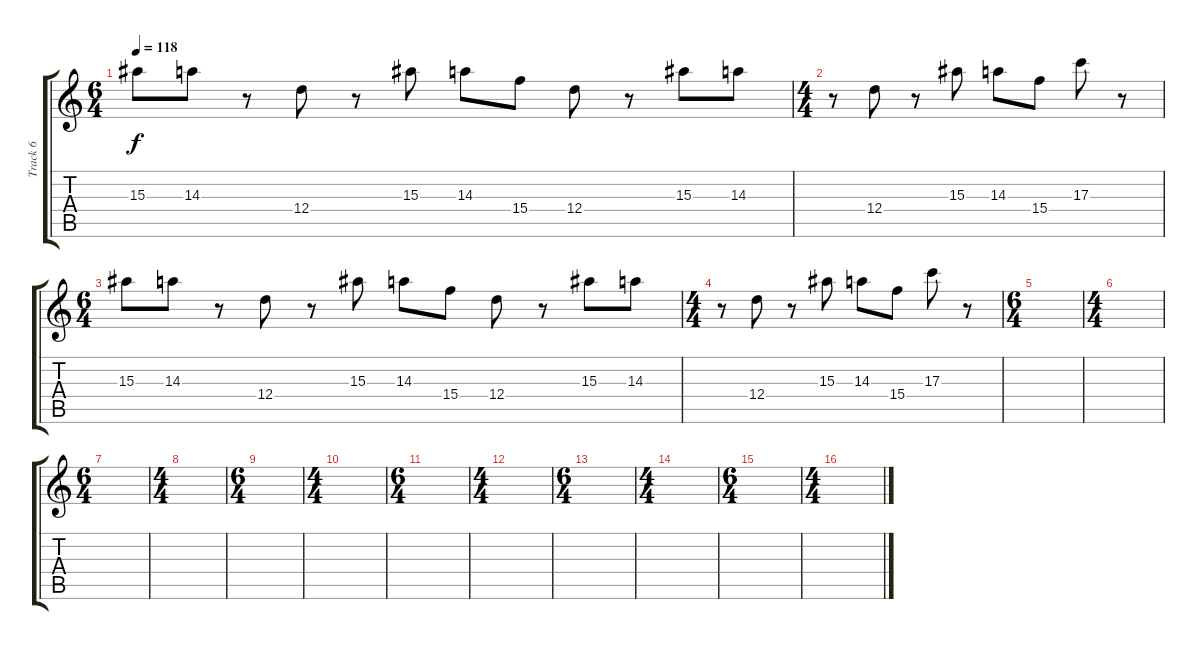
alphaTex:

\track ("Track 6" "Track 6") {instrument overdrivenguitar}
\staff {score tabs}
\tuning (E4 B3 G3 D3 A2 E2) {hide}
\ts (6 4)
\tempo 118
\clef g2
\ks c
15.3.8{dy f} 14.3.8 r.8 12.4.8 r.8 15.3.8 14.3.8 15.4.8 12.4.8 r.8 15.3.8 14.3.8 |
\ts (4 4)
r.8 12.4.8 r.8 15.3.8 14.3.8 15.4.8 17.3.8 r.8 |
\ts (6 4)
15.3.8 14.3.8 r.8 12.4.8 r.8 15.3.8 14.3.8 15.4.8 12.4.8 r.8 15.3.8 14.3.8 |
\ts (4 4)
r.8 12.4.8 r.8 15.3.8 14.3.8 15.4.8 17.3.8 r.8 |
\ts (6 4)
|
\ts (4 4)
|
\ts (6 4)
|
\ts (4 4)
|
\ts (6 4)
|
\ts (4 4)
|
\ts (6 4)
|
\ts (4 4)
|
\ts (6 4)
|
\ts (4 4)
|
\ts (6 4)
|
\ts (4 4)
